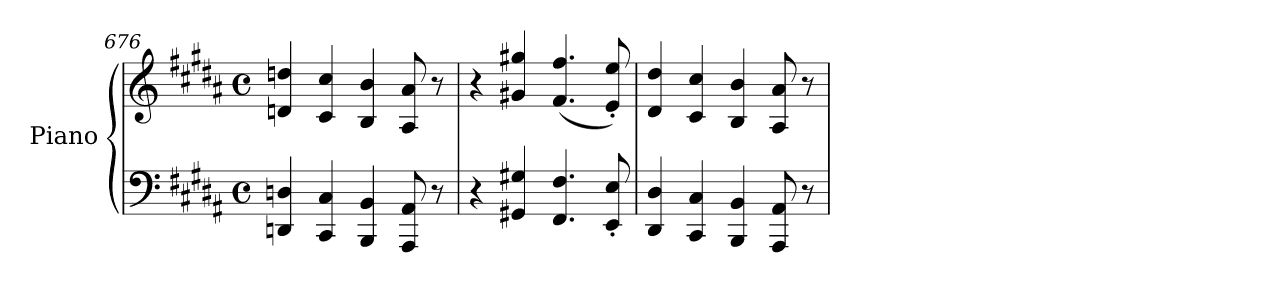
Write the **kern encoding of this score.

**kern	**kern
*part1	*part1
*staff2	*staff1
*I"Piano	*
*I'Pno	*
*clefF4	*clefG2
*k[f#c#g#d#a#]	*k[f#c#g#d#a#]
*M4/4	*M4/4
*met(c)	*met(c)
=676	=676
4DDn/ 4Dn/	4dn/ 4ddn/
4CC#/ 4C#/	4c#/ 4cc#/
4BBB/ 4BB/	4B/ 4b/
8AAA#/ 8AA#/	8A#/ 8a#/
8r	8r
=677	=677
4r	4r
4GG#X/ 4G#X/	4g#X/ 4gg#X/
4.FF#/ 4.F#/	(<4.f#/ 4.ff#/
8EE/' 8E/'	8e/' 8ee/')
!!LO:LB:g=z
=678	=678
4DD#/ 4D#/	4d#/ 4dd#/
4CC#/ 4C#/	4c#/ 4cc#/
4BBB/ 4BB/	4B/ 4b/
8AAA#/ 8AA#/	8A#/ 8a#/
8r	8r
=	=
*-	*-
